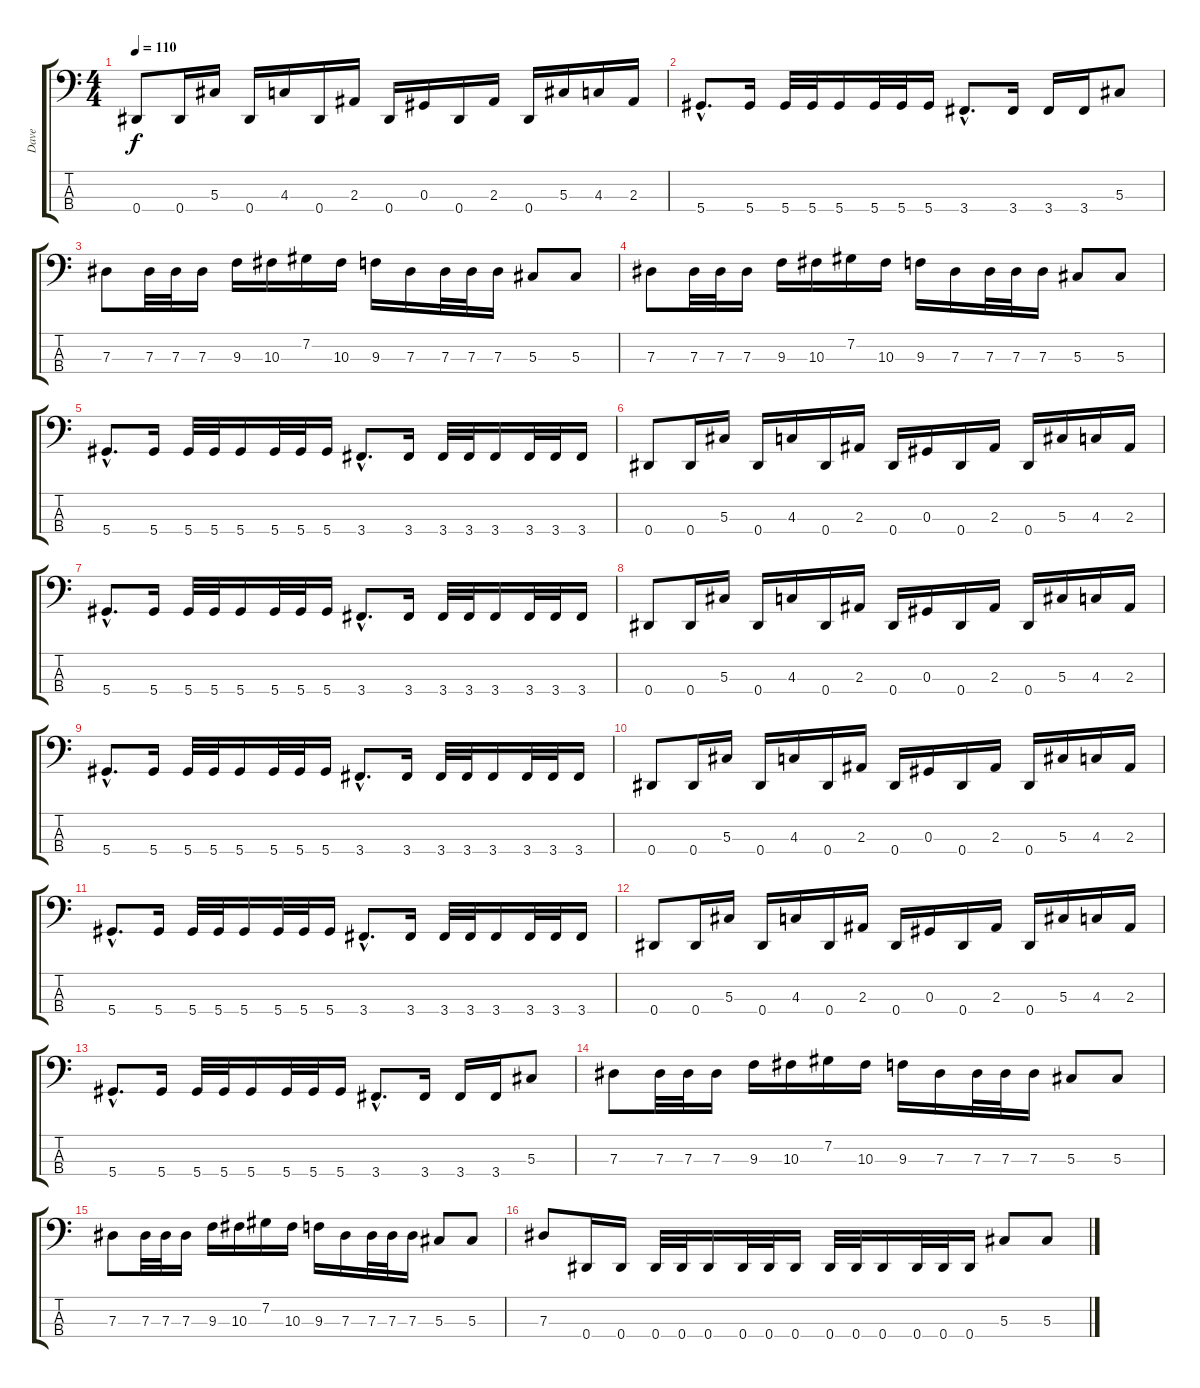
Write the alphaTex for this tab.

\track ("Dave" "Dave") {instrument electricbasspick}
\staff {score tabs}
\tuning (Gb2 Db2 Ab1 Eb1) {hide}
\ts (4 4)
\tempo 110
\clef f4
\ks c
0.4.8{dy f} 0.4.16 5.3.16 0.4.16 4.3.16 0.4.16 2.3.16 0.4.16 0.3.16 0.4.16 2.3.16 0.4.16 5.3.16 4.3.16 2.3.16 |
5.4{hac}.8{d} 5.4.16 5.4.32 5.4.32 5.4.16 5.4.32 5.4.32 5.4.16 3.4{hac}.8{d} 3.4.16 3.4.16 3.4.16 5.3.8 |
7.3.8 7.3.32 7.3.32 7.3.16 9.3.16 10.3.16 7.2.16 10.3.16 9.3.16 7.3.16 7.3.32 7.3.32 7.3.16 5.3.8 5.3.8 |
7.3.8 7.3.32 7.3.32 7.3.16 9.3.16 10.3.16 7.2.16 10.3.16 9.3.16 7.3.16 7.3.32 7.3.32 7.3.16 5.3.8 5.3.8 |
5.4{hac}.8{d} 5.4.16 5.4.32 5.4.32 5.4.16 5.4.32 5.4.32 5.4.16 3.4{hac}.8{d} 3.4.16 3.4.32 3.4.32 3.4.16 3.4.32 3.4.32 3.4.16 |
0.4.8 0.4.16 5.3.16 0.4.16 4.3.16 0.4.16 2.3.16 0.4.16 0.3.16 0.4.16 2.3.16 0.4.16 5.3.16 4.3.16 2.3.16 |
5.4{hac}.8{d} 5.4.16 5.4.32 5.4.32 5.4.16 5.4.32 5.4.32 5.4.16 3.4{hac}.8{d} 3.4.16 3.4.32 3.4.32 3.4.16 3.4.32 3.4.32 3.4.16 |
0.4.8 0.4.16 5.3.16 0.4.16 4.3.16 0.4.16 2.3.16 0.4.16 0.3.16 0.4.16 2.3.16 0.4.16 5.3.16 4.3.16 2.3.16 |
5.4{hac}.8{d} 5.4.16 5.4.32 5.4.32 5.4.16 5.4.32 5.4.32 5.4.16 3.4{hac}.8{d} 3.4.16 3.4.32 3.4.32 3.4.16 3.4.32 3.4.32 3.4.16 |
0.4.8 0.4.16 5.3.16 0.4.16 4.3.16 0.4.16 2.3.16 0.4.16 0.3.16 0.4.16 2.3.16 0.4.16 5.3.16 4.3.16 2.3.16 |
5.4{hac}.8{d} 5.4.16 5.4.32 5.4.32 5.4.16 5.4.32 5.4.32 5.4.16 3.4{hac}.8{d} 3.4.16 3.4.32 3.4.32 3.4.16 3.4.32 3.4.32 3.4.16 |
0.4.8 0.4.16 5.3.16 0.4.16 4.3.16 0.4.16 2.3.16 0.4.16 0.3.16 0.4.16 2.3.16 0.4.16 5.3.16 4.3.16 2.3.16 |
5.4{hac}.8{d} 5.4.16 5.4.32 5.4.32 5.4.16 5.4.32 5.4.32 5.4.16 3.4{hac}.8{d} 3.4.16 3.4.16 3.4.16 5.3.8 |
7.3.8 7.3.32 7.3.32 7.3.16 9.3.16 10.3.16 7.2.16 10.3.16 9.3.16 7.3.16 7.3.32 7.3.32 7.3.16 5.3.8 5.3.8 |
7.3.8 7.3.32 7.3.32 7.3.16 9.3.16 10.3.16 7.2.16 10.3.16 9.3.16 7.3.16 7.3.32 7.3.32 7.3.16 5.3.8 5.3.8 |
7.3.8 0.4.16 0.4.16 0.4.32 0.4.32 0.4.16 0.4.32 0.4.32 0.4.16 0.4.32 0.4.32 0.4.16 0.4.32 0.4.32 0.4.16 5.3.8 5.3.8
